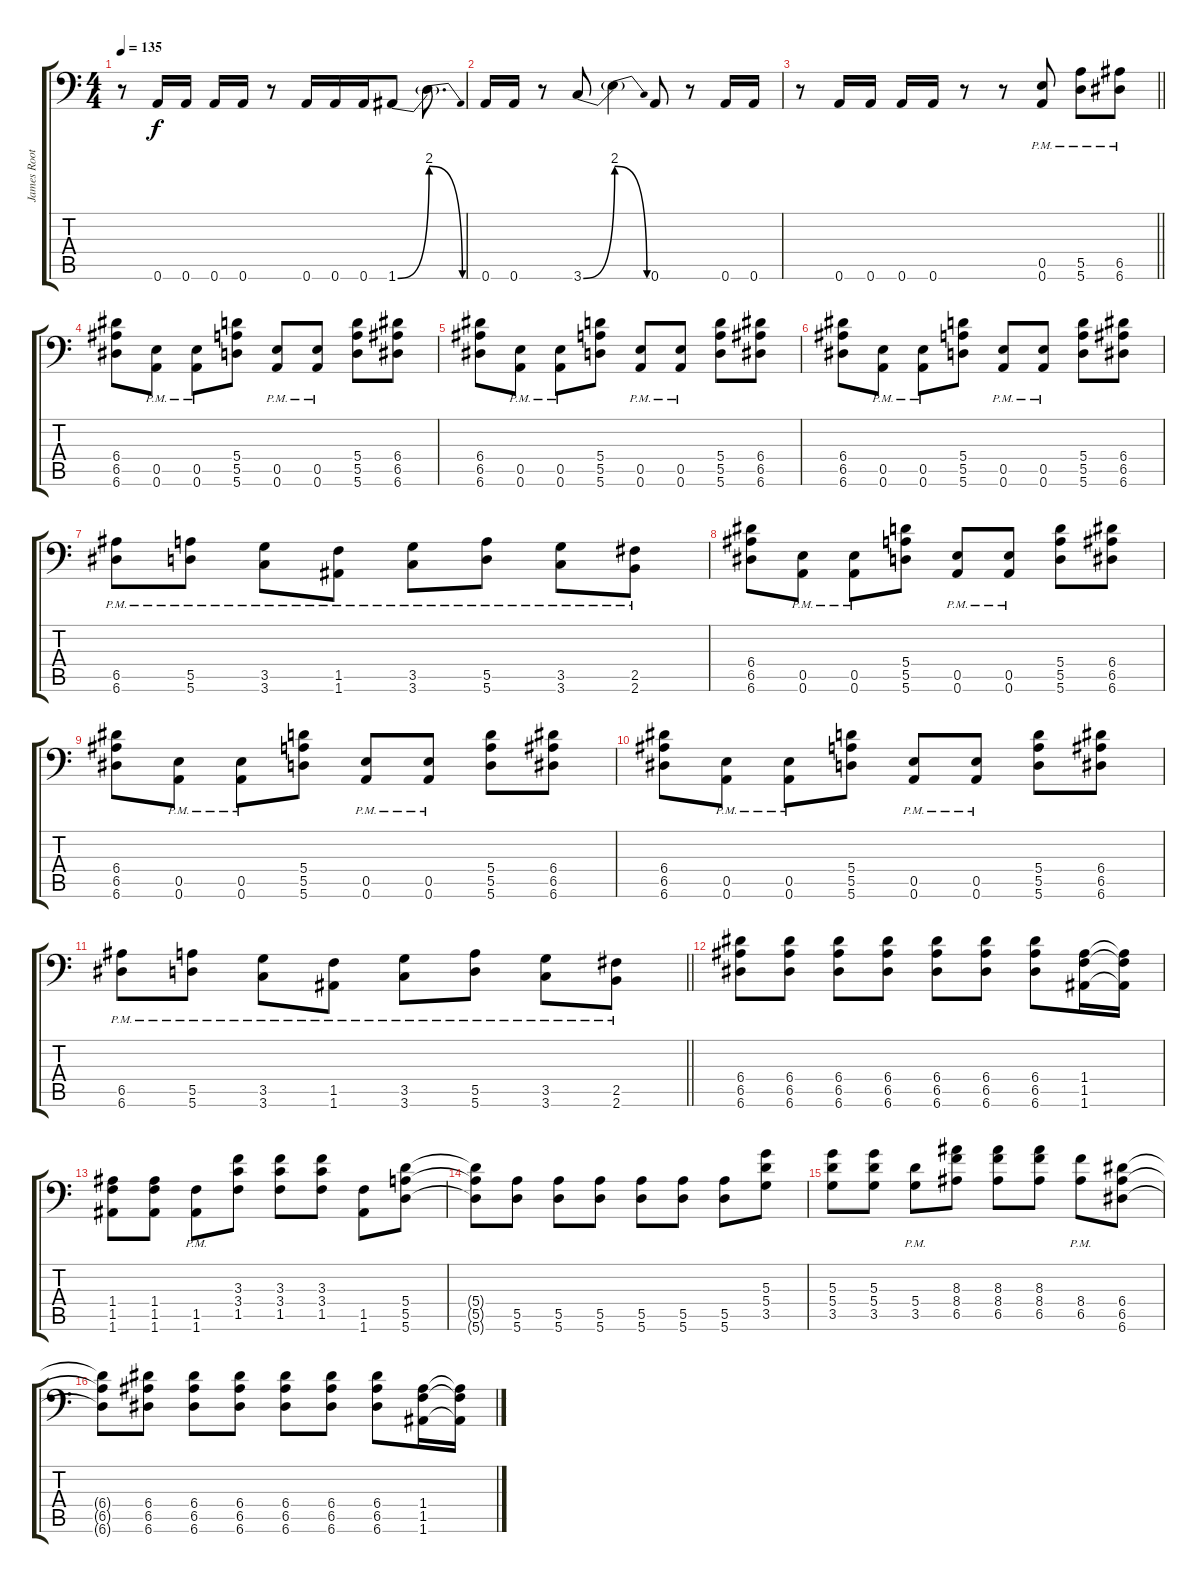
\track ("James Root" "James Root") {instrument distortionguitar}
\staff {score tabs}
\tuning (B3 Gb3 D3 A2 E2 A1) {hide}
\ts (4 4)
\tempo 135
\clef f4
\ks c
r.8{dy f} 0.6.16 0.6.16 0.6.16 0.6.16 r.8 0.6.16 0.6.16 0.6.16 1.6{be (bend 0 0 60 8)}.8 1.6{be (release 0 8 60 0) t}.8{d} |
0.6.16 0.6.16 r.8 3.6{be (bend 0 0 60 8)}.8 3.6{be (release 0 8 60 0) t}.4 0.6.8 r.8 0.6.16 0.6.16 |
\barLineRight lightlight
r.8 0.6.16 0.6.16 0.6.16 0.6.16 r.8 r.8 (0.5{pm} 0.6{pm}).8 (5.5{pm} 5.6{pm}).8 (6.5{pm} 6.6{pm}).8 |
(6.4 6.5 6.6).8 (0.5{pm} 0.6{pm}).8 (0.5{pm} 0.6{pm}).8 (5.4 5.5 5.6).8 (0.5{pm} 0.6{pm}).8 (0.5{pm} 0.6{pm}).8 (5.4 5.5 5.6).8 (6.4 6.5 6.6).8 |
(6.4 6.5 6.6).8 (0.5{pm} 0.6{pm}).8 (0.5{pm} 0.6{pm}).8 (5.4 5.5 5.6).8 (0.5{pm} 0.6{pm}).8 (0.5{pm} 0.6{pm}).8 (5.4 5.5 5.6).8 (6.4 6.5 6.6).8 |
(6.4 6.5 6.6).8 (0.5{pm} 0.6{pm}).8 (0.5{pm} 0.6{pm}).8 (5.4 5.5 5.6).8 (0.5{pm} 0.6{pm}).8 (0.5{pm} 0.6{pm}).8 (5.4 5.5 5.6).8 (6.4 6.5 6.6).8 |
(6.5{pm} 6.6{pm}).8 (5.5{pm} 5.6{pm}).8 (3.5{pm} 3.6{pm}).8 (1.5{pm} 1.6{pm}).8 (3.5{pm} 3.6{pm}).8 (5.5{pm} 5.6{pm}).8 (3.5{pm} 3.6{pm}).8 (2.5{pm} 2.6{pm}).8 |
(6.4 6.5 6.6).8 (0.5{pm} 0.6{pm}).8 (0.5{pm} 0.6{pm}).8 (5.4 5.5 5.6).8 (0.5{pm} 0.6{pm}).8 (0.5{pm} 0.6{pm}).8 (5.4 5.5 5.6).8 (6.4 6.5 6.6).8 |
(6.4 6.5 6.6).8 (0.5{pm} 0.6{pm}).8 (0.5{pm} 0.6{pm}).8 (5.4 5.5 5.6).8 (0.5{pm} 0.6{pm}).8 (0.5{pm} 0.6{pm}).8 (5.4 5.5 5.6).8 (6.4 6.5 6.6).8 |
(6.4 6.5 6.6).8 (0.5{pm} 0.6{pm}).8 (0.5{pm} 0.6{pm}).8 (5.4 5.5 5.6).8 (0.5{pm} 0.6{pm}).8 (0.5{pm} 0.6{pm}).8 (5.4 5.5 5.6).8 (6.4 6.5 6.6).8 |
\barLineRight lightlight
(6.5{pm} 6.6{pm}).8 (5.5{pm} 5.6{pm}).8 (3.5{pm} 3.6{pm}).8 (1.5{pm} 1.6{pm}).8 (3.5{pm} 3.6{pm}).8 (5.5{pm} 5.6{pm}).8 (3.5{pm} 3.6{pm}).8 (2.5{pm} 2.6{pm}).8 |
(6.4 6.5 6.6).8 (6.4 6.5 6.6).8 (6.4 6.5 6.6).8 (6.4 6.5 6.6).8 (6.4 6.5 6.6).8 (6.4 6.5 6.6).8 (6.4 6.5 6.6).8 (1.4 1.5 1.6).16 (1.4{t} 1.5{t} 1.6{t}).16 |
(1.4 1.5 1.6).8 (1.4 1.5 1.6).8 (1.5{pm} 1.6{pm}).8 (3.3 3.4 1.5).8 (3.3 3.4 1.5).8 (3.3 3.4 1.5).8 (1.5 1.6).8 (5.4 5.5 5.6).8 |
(5.4{t} 5.5{t} 5.6{t}).8 (5.5 5.6).8 (5.5 5.6).8 (5.5 5.6).8 (5.5 5.6).8 (5.5 5.6).8 (5.5 5.6).8 (5.3 5.4 3.5).8 |
(5.3 5.4 3.5).8 (5.3 5.4 3.5).8 (5.4{pm} 3.5{pm}).8 (8.3 8.4 6.5).8 (8.3 8.4 6.5).8 (8.3 8.4 6.5).8 (8.4{pm} 6.5{pm}).8 (6.4 6.5 6.6).8 |
(6.4{t} 6.5{t} 6.6{t}).8 (6.4 6.5 6.6).8 (6.4 6.5 6.6).8 (6.4 6.5 6.6).8 (6.4 6.5 6.6).8 (6.4 6.5 6.6).8 (6.4 6.5 6.6).8 (1.4 1.5 1.6).16 (1.4{t} 1.5{t} 1.6{t}).16
